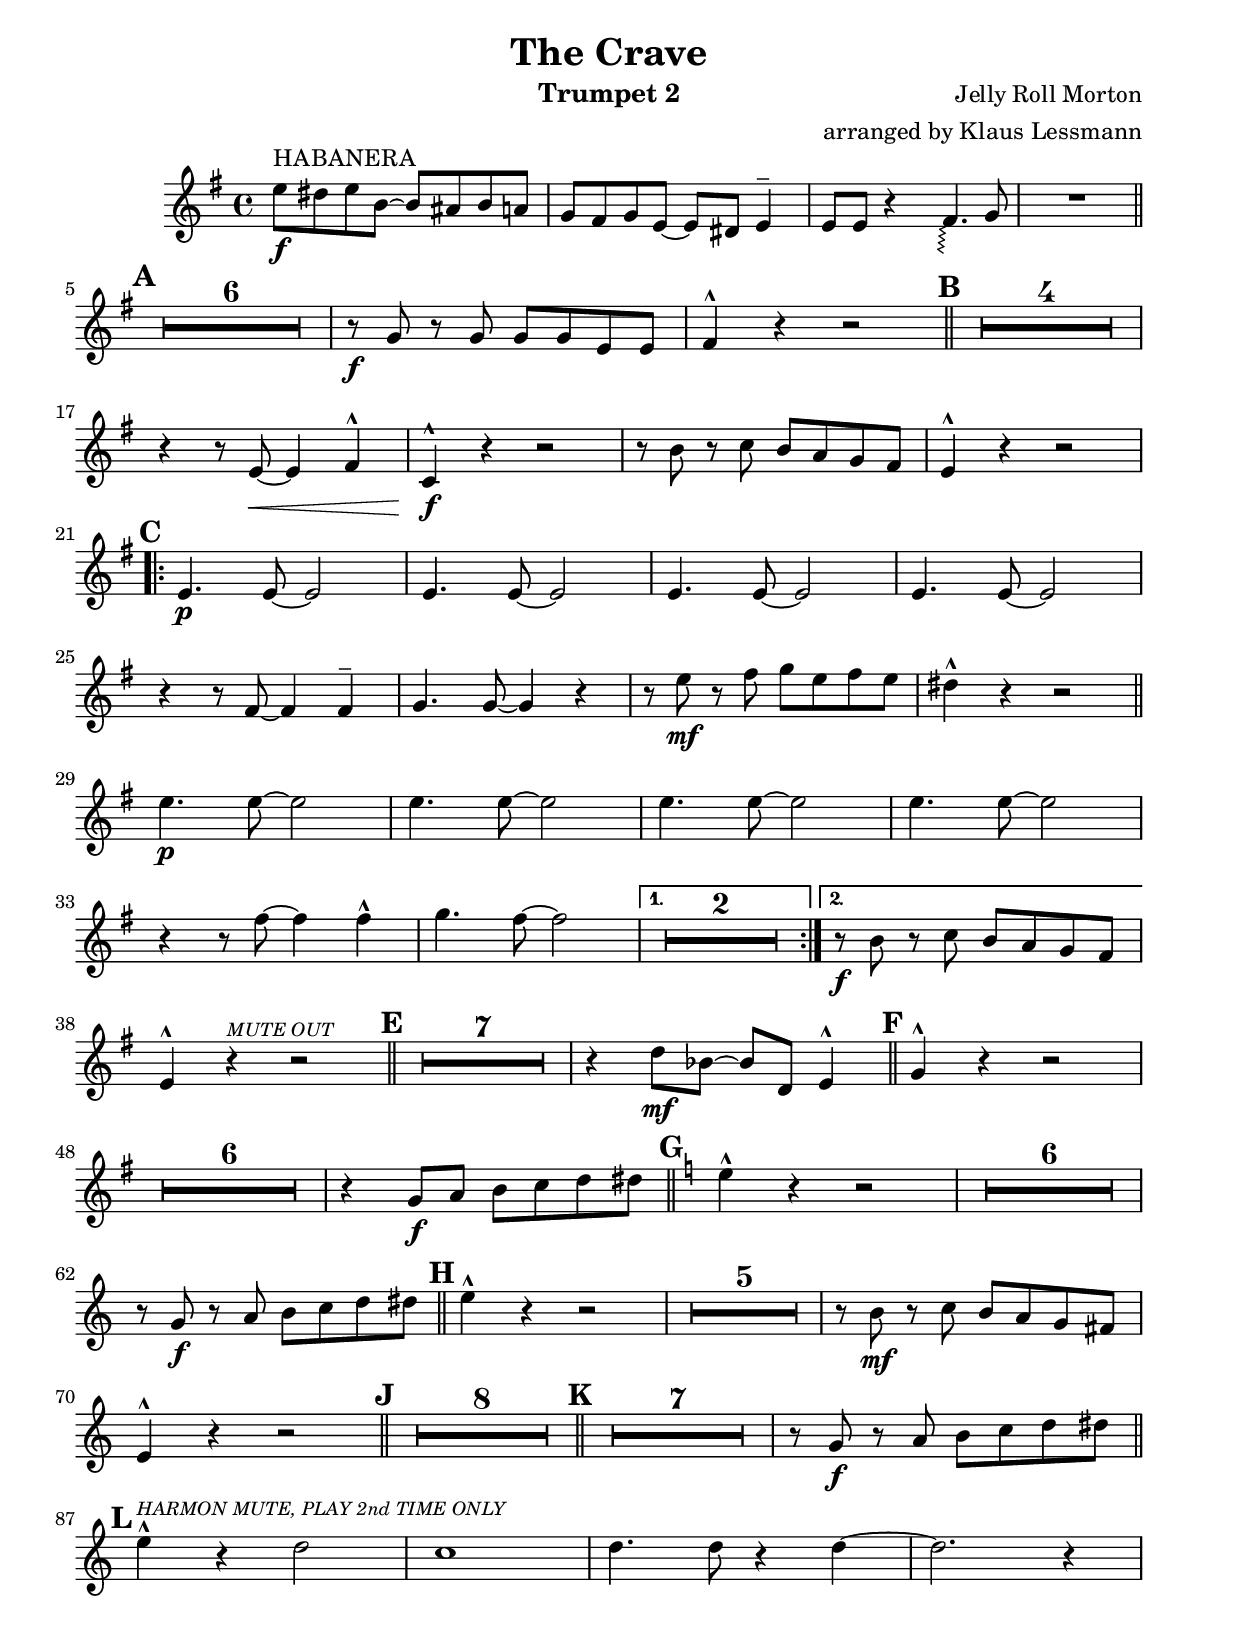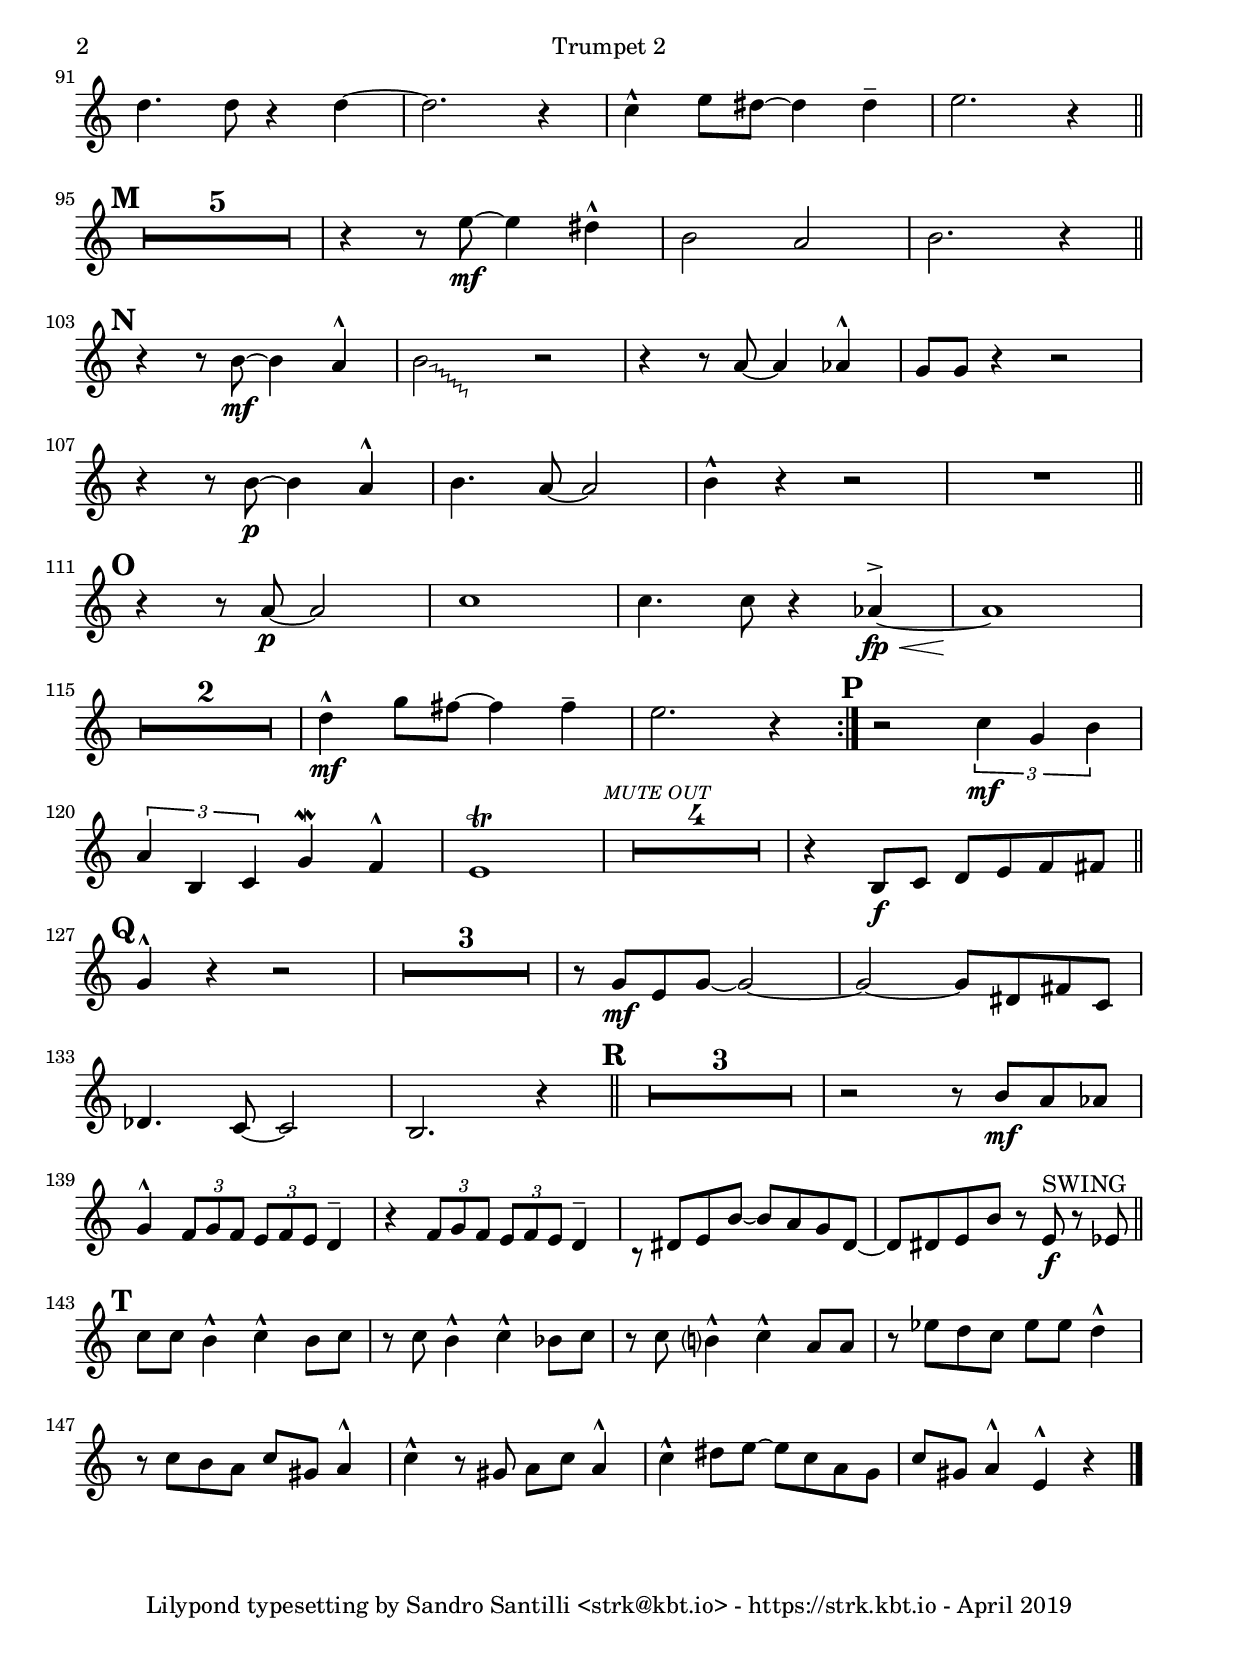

\version "2.18.2"
% automatically converted by musicxml2ly from thecrave_tp2.xml

\header {
    composer = "Jelly Roll Morton"
    arranger = "arranged by Klaus Lessmann"
    title = "The Crave"
    instrument = "Trumpet 2"
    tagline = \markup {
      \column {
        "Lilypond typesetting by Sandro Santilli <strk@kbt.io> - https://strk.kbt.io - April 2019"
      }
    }
}

#(set-global-staff-size 20.4765948425)
\paper {
    paper-width = 21.0\cm
    paper-height = 29.69\cm
    top-margin = 1.28\cm
    bottom-margin = 1.66\cm
    left-margin = 1.28\cm
    right-margin = 1.66\cm
    between-system-space = 2.72\cm
    page-top-space = 2.16\cm
    }
\layout {
    \set Score.markFormatter = #format-mark-box-alphabet
    \override MultiMeasureRest.expand-limit = #1
    \context { \Score
        skipBars = ##t
        autoBeaming = ##f
        }
    }
PartPOneVoiceOne =  \relative e'' {
    \transposition bes \clef "treble" \key e \minor \time 4/4 | % 1
    e8 \f ^"HABANERA" [ dis8 e8 b8 ~ ] b8 [ ais8 b8 a8 ] | % 2
    g8 [ fis8 g8 e8 ~ ] e8 [ dis8 ] e4 ^- | % 3
    e8 [ e8 ] r4
    \once \override Glissando #'style = #'zigzag
    \single \hideNotes
    \tweak X-offset #-3 \tweak X-extent #'(0 . 0)
    fis,4.*1/2
    \glissando
    fis'4.*1/2
    g8 | % 4
    R1 \bar "||"
    \break | % 5
    \mark #1
    R1*6 | % 11
    r8 \f g8 r8 g8 g8 [ g8 e8 e8 ] | % 12
    fis4 ^^ r4 r2 \bar "||"
    \mark #2
    R1*4 \break | % 17
    r4 r8 e8 \< ~ e4 fis4^^ | % 18
    c4 \f \f ^^ r4 r2 | % 19
    r8 b'8 r8 c8 b8 [ a8 g8 fis8 ] | \barNumberCheck #20
    e4 ^^ r4 r2 |
    \break
    \repeat volta 2 {
        \mark #3
        e4. \p
        %^\markup { \italic \tiny "HARMON MUTE" }
        e8 ~ e2 | % 22
        e4.
        %^\markup { \italic \tiny "OPEN" }
        e8 ~ e2 | % 23
        %\mark \markup { \italic \tiny "BACKGROUND LAST TIME ONLY (ON CUE)" }
        e4.
        e8 ~ e2 | % 24
        e4. e8 ~ e2 \break | % 25
        r4 r8 fis8 ~ fis4 fis4 ^- | % 26
        g4. g8 ~ g4 r4 | % 27
        r8 e'8 \mf r8 fis8 g8 [ e8 fis8 e8 ] | % 28
        dis4 ^^ r4 r2 \bar "||"
        \break | % 29
        %\mark #4
        e4. \p e8 ~ e2 | \barNumberCheck #30
        e4. e8 ~ e2 | % 31
        e4. e8 ~ e2 | % 32
        e4. e8 ~ e2 \break | % 33
        r4 r8 fis8 ~ fis4 fis4 ^^ | % 34
        g4. fis8 ~ fis2 |
    }
    \alternative {
      { R1*2 }
      {
        % 37
        r8 \f b,8 r8 c8 b8 [ a8 g8 fis8 ]
      }
    }
  \break | % 38
  e4 ^^ r4 ^\markup { \italic \tiny "MUTE OUT" } r2 \bar "||"
  \mark #5
  R1*7 | % 46
  r4 d'8 \mf [ bes8 ~ ] bes8 [ d,8 ]
  e4 ^^ \bar "||"
  \mark #6
  g4^^ r4 r2 \break | % 48
  R1*6 | % 54
  r4 g8 \f [ a8 ] b8 [ c8 d8 dis8 ] \bar "||"
  \key c \major | % 55
  \mark #7
  e4^^ r4 r2 | % 56
  R1*6 \break | % 62
  r8 g,8 \f r8 a8 b8 [ c8 d8 dis8 ] \bar "||"
  \mark #8
  e4^^ r4 r2 | % 64
  R1*5 | % 69
  r8 b8 \mf r8 c8 b8 [ a8 g8 fis8 ] \break | \barNumberCheck #70
  e4 ^^ r4 r2 \bar "||"
  \mark #9
  R1*8 \bar "||"
  \mark #10
  R1*7 | % 86
  r8 g8 \f r8 a8 b8 [ c8 d8
  dis8 ] \bar "||"
  \break \repeat volta 2 {
      | % 87
      \mark #11
      e4^^
^\markup { \tiny \italic "HARMON MUTE, PLAY 2nd TIME ONLY" }
      r4 d2 | % 88
      c1 | % 89
      d4. d8 r4 d4 ~ | \barNumberCheck #90
      d2. r4 \pageBreak | % 91
      d4. d8 r4 d4 ~ | % 92
      d2. r4 | % 93
      c4 ^^ e8 [ dis8 ~ ] dis4 dis4 ^- | % 94
      e2. r4 \bar "||"
      \break | % 95
      \mark #12
      R1*5 | \barNumberCheck #100
      r4 r8 e8 \mf ~ e4 dis4 ^^ | % 101
      b2 a2 | % 102
      b2. r4 \bar "||"
      \break | % 103
      \mark #13
      r4 r8 b8 \mf ~ b4 a4 ^^ | % 104
      \once \override Glissando #'style = #'zigzag b2*1/2 \glissando
      \single \hideNotes
      b,2*1/2 r2 | % 105
      r4 r8 a'8 ~ a4 as4 ^^ | % 106
      g8 [ g8 ] r4 r2 \break | % 107
      r4 r8 b8 \p ~ b4 a4 ^^ | % 108
      b4. a8 ~ a2 | % 109
      b4 ^^ r4 r2 | \barNumberCheck #110
      R1 \bar "||"
      \break | % 111
      \mark #14
      r4 r8 a8 \p ~ a2 | % 112
      c1 | % 113
      c4. c8 r4 as4 \fp^>  \< ~ | % 114
      as1 \! \break | % 115
      R1*2 | % 117
      d4 ^^ \mf g8 [ fis8 ~ ] fis4 fis4 ^- | % 118
      e2. r4 }
  | % 119
  \mark #15
  r2 \times 2/3 {
      c4 \mf g4 b4 }
  \break | \barNumberCheck #120
  \times 2/3  {
      a4 b,4 c4 }
  g'4\mordent f4^^ | % 121
  e1 \trill | % 122
  \once \override Score.RehearsalMark.self-alignment-X = #LEFT
  \mark \markup { \tiny \italic "MUTE OUT" }
  R1*4 | % 126
  r4 b8 \f [ c8 ] d8 [ e8 f8 fis8 ] \bar "||"
  \break | % 127
  \mark #16
  g4^^ r4 r2 | % 128
  R1*3 | % 131
  r8 g8 \mf [ e8 g8 ~ ] g2 ~ | % 132
  g2 ~ g8 [ dis8 fis8 c8 ] \break | % 133
  des4. c8 ~ c2 | % 134
  b2. r4 \bar "||"
  \mark #17
  R1*3 | % 138
  r2 r8 b'8 \mf [ a8 as8 ] \break | % 139
  g4 ^^ \times 2/3 {
      f8 [ g8 f8 ] }
  \times 2/3  {
      e8 [ f8 e8 ] }
  d4 ^- | \barNumberCheck #140
  r4 \times 2/3 {
      f8 [ g8 f8 ] }
  \times 2/3  {
      e8 [ f8 e8 ] }
  d4 ^- | % 141
  b8 \rest dis8 [ e8 b'8 ~ ] b8 [ a8 g8 dis8 ~ ] | % 142
  dis8 [ dis8 e8 b'8 ] r8 e,8 ^"SWING" \f r8 es8 \bar "||"
  \break | % 143
  \mark #19
  c'8 [ c8 ] b4 ^^ c4 ^^ b8 [ c8 ] | % 144
  r8 c8 b4 ^^ c4 ^^ bes8 [ c8 ] | % 145
  r8 c8 b ?4 ^^ c4 ^^ a8 [ a8 ] | % 146
  r8 es'8 [ d8 c8 ] es8 [ es8 ] d4 ^^ \break | % 147
  r8 c8 [ b8 a8 ] c8 [ gis8 ] a4 ^^ | % 148
  c4 ^^ r8 gis8 a8 [ c8 ] a4 ^^ | % 149
  c4 ^^ dis8 [ e8 ~ ] e8 [ c8 a8 g8 ] | \barNumberCheck #150
  c8 [ gis8 ] a4 ^^ e4 ^^ r4 \bar "|."
  }


% The score definition
\score {
    <<
        \new Staff <<
            %\set Staff.instrumentName = "Trumpet  2"
            %\set Staff.shortInstrumentName = "tp 2"
            \context Staff << 
                \context Voice = "PartPOneVoiceOne" { \PartPOneVoiceOne }
                >>
            >>
        
        >>
    \layout {}
    % To create MIDI output, uncomment the following line:
    %  \midi {}
    }

